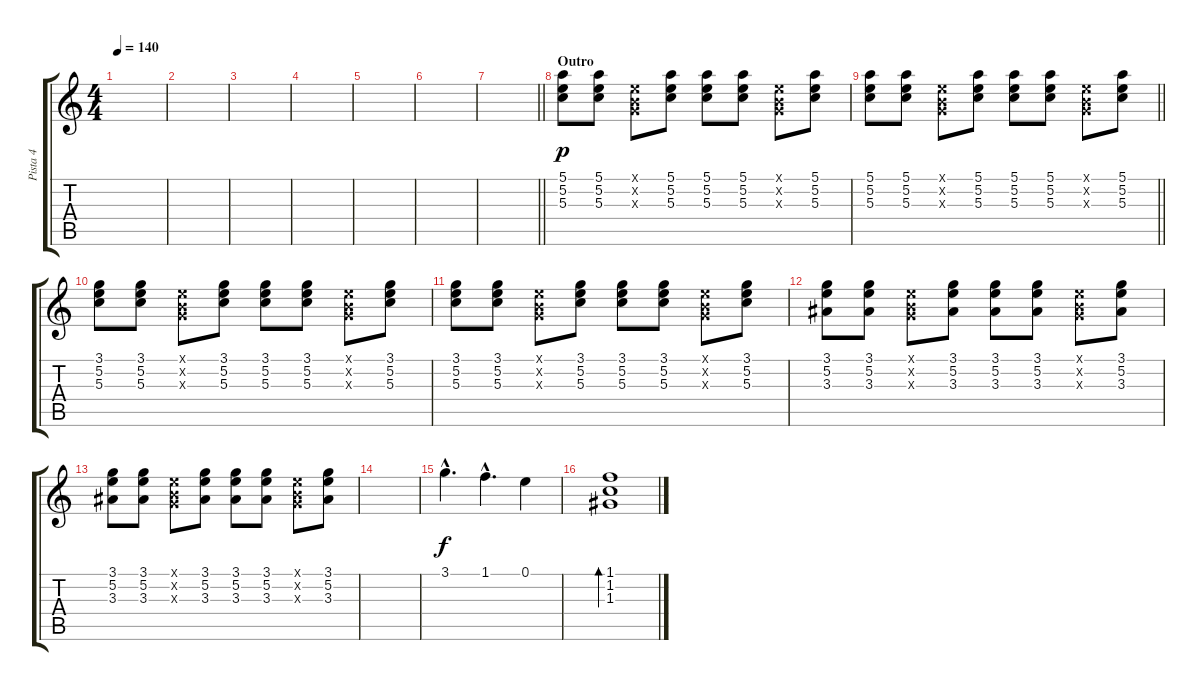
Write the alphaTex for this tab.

\track ("Pista 4" "Pista 4") {instrument electricguitarclean}
\staff {score tabs}
\tuning (E4 B3 G3 D3 A2 E2) {hide}
\ts (4 4)
\tempo 140
\clef g2
\ks c
|
|
|
|
|
|
\barLineRight lightlight
|
\section ("" "Outro")
(5.1 5.2 5.3).8{dy p} (5.1 5.2 5.3).8 (0.1{x} 0.2{x} 0.3{x}).8 (5.1 5.2 5.3).8 (5.1 5.2 5.3).8 (5.1 5.2 5.3).8 (0.1{x} 0.2{x} 0.3{x}).8 (5.1 5.2 5.3).8 |
\barLineRight lightlight
(5.1 5.2 5.3).8 (5.1 5.2 5.3).8 (0.1{x} 0.2{x} 0.3{x}).8 (5.1 5.2 5.3).8 (5.1 5.2 5.3).8 (5.1 5.2 5.3).8 (0.1{x} 0.2{x} 0.3{x}).8 (5.1 5.2 5.3).8 |
(3.1 5.2 5.3).8 (3.1 5.2 5.3).8 (0.1{x} 0.2{x} 0.3{x}).8 (3.1 5.2 5.3).8 (3.1 5.2 5.3).8 (3.1 5.2 5.3).8 (0.1{x} 0.2{x} 0.3{x}).8 (3.1 5.2 5.3).8 |
(3.1 5.2 5.3).8 (3.1 5.2 5.3).8 (0.1{x} 0.2{x} 0.3{x}).8 (3.1 5.2 5.3).8 (3.1 5.2 5.3).8 (3.1 5.2 5.3).8 (0.1{x} 0.2{x} 0.3{x}).8 (3.1 5.2 5.3).8 |
(3.1 5.2 3.3).8 (3.1 5.2 3.3).8 (0.1{x} 0.2{x} 0.3{x}).8 (3.1 5.2 3.3).8 (3.1 5.2 3.3).8 (3.1 5.2 3.3).8 (0.1{x} 0.2{x} 0.3{x}).8 (3.1 5.2 3.3).8 |
(3.1 5.2 3.3).8 (3.1 5.2 3.3).8 (0.1{x} 0.2{x} 0.3{x}).8 (3.1 5.2 3.3).8 (3.1 5.2 3.3).8 (3.1 5.2 3.3).8 (0.1{x} 0.2{x} 0.3{x}).8 (3.1 5.2 3.3).8 |
|
3.1{hac}.4{d dy f} 1.1{hac}.4{d} 0.1.4 |
(1.1 1.2 1.3).1{bd 240}
